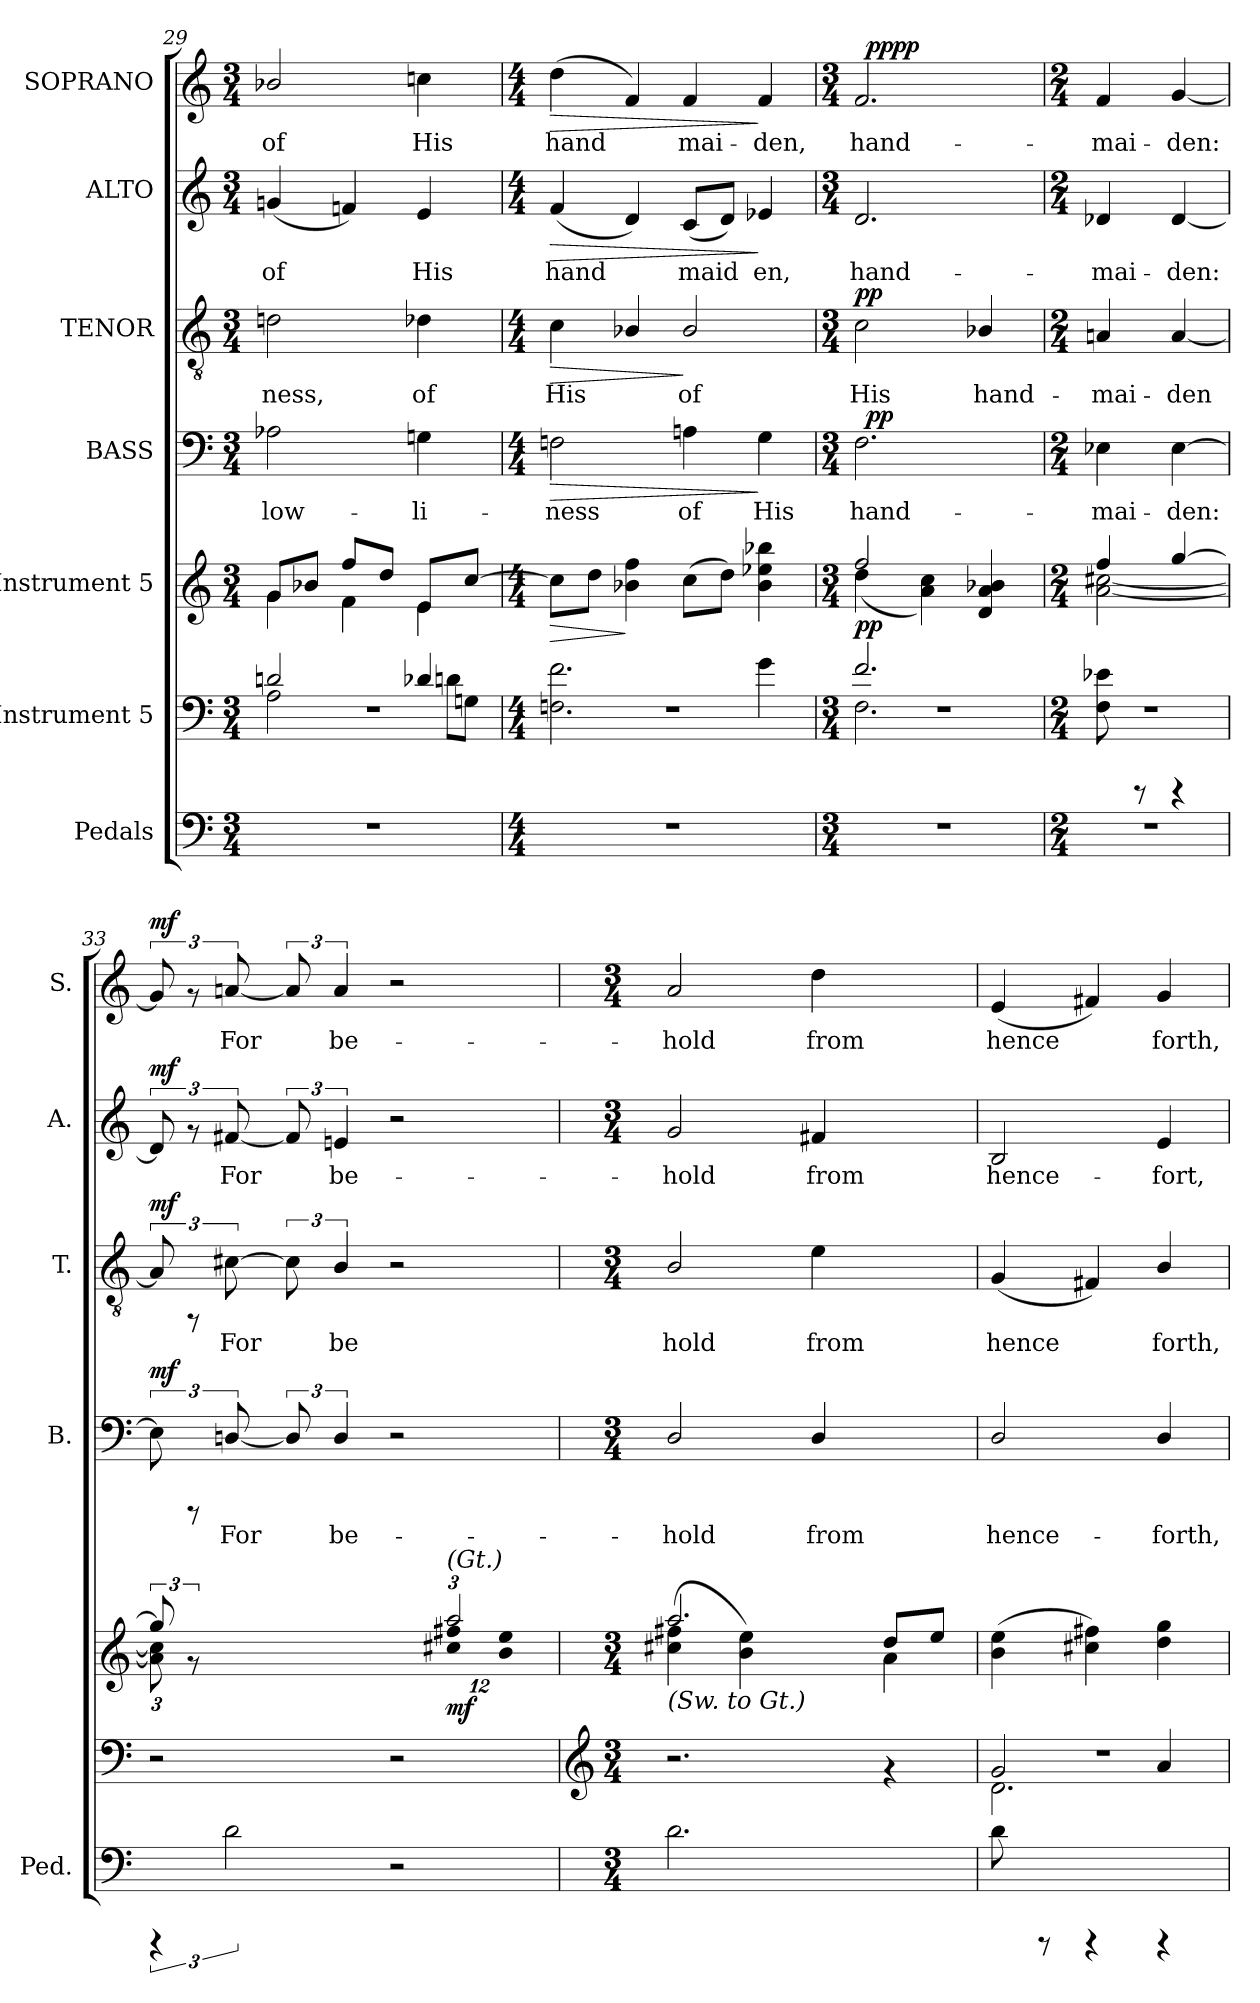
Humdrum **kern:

**kern	**kern	**dynam	**kern	**dynam	**kern	**text	**dynam	**kern	**text	**dynam	**kern	**text	**dynam	**kern	**text	**dynam
*part7	*part6	*part6	*part5	*part5	*part4	*part4	*part4	*part3	*part3	*part3	*part2	*part2	*part2	*part1	*part1	*part1
*staff7	*staff6	*staff6	*staff5	*staff5	*staff4	*staff4	*staff4	*staff3	*staff3	*staff3	*staff2	*staff2	*staff2	*staff1	*staff1	*staff1
*I"Pedals	*I"Instrument 5	*	*I"Instrument 5	*	*I"BASS	*	*	*I"TENOR	*	*	*I"ALTO	*	*	*I"SOPRANO	*	*
*I'Ped.	*	*	*	*	*I'B.	*	*	*I'T.	*	*	*I'A.	*	*	*I'S.	*	*
*clefF4	*clefF4	*	*clefG2	*	*clefF4	*	*	*clefGv2	*	*	*clefG2	*	*	*clefG2	*	*
*k[]	*k[]	*	*k[]	*	*k[]	*	*	*k[]	*	*	*k[]	*	*	*k[]	*	*
*C:	*C:	*	*C:	*	*C:	*	*	*C:	*	*	*C:	*	*	*C:	*	*
*M3/4	*M3/4	*	*M3/4	*	*M3/4	*	*	*M3/4	*	*	*M3/4	*	*	*M3/4	*	*
=29	=29	=29	=29	=29	=29	=29	=29	=29	=29	=29	=29	=29	=29	=29	=29	=29
*	*^	*	*^	*	*	*	*	*	*	*	*	*	*	*	*	*
*	*	*^	*	*	*	*	*	*	*	*	*	*	*	*	*	*	*	*
!	!	!	!	!	!	!	!	!	!LO:LY:b:cj	!	!	!LO:LY:b:cj	!	!	!LO:LY:b:cj	!	!	!LO:LY:b:cj	!
2.r	2.r	2dn/	2A\	.	8g/L	4g\	.	2A-X\	low-	.	2dn\	-ness,	.	(<4gn/	of	.	2b-X/	of	.
.	.	.	.	.	8b-X/J	.	.	.	.	.	.	.	.	.	.	.	.	.	.
!	!	!	!	!	!	!	!	!	!	!	!	!	!	!	!LO:LY:b:cj	!	!	!	!
.	.	.	.	.	8ff/L	4f\	.	.	.	.	.	.	.	4fn/)	.	.	.	.	.
.	.	.	.	.	8dd/J	.	.	.	.	.	.	.	.	.	.	.	.	.	.
!	!	!	!	!	!	!	!	!	!LO:LY:b:cj	!	!	!LO:LY:b:cj	!	!	!LO:LY:b:cj	!	!	!LO:LY:b:cj	!
.	.	4d-X/	8d\L	.	8e/L	4e\	.	4Gn\	-li-	.	4d-X\	of	.	4e/	His	.	4ccn\	His	.
.	.	.	8Gn\J	.	[>8cc/J	.	.	.	.	.	.	.	.	.	.	.	.	.	.
*	*v	*v	*v	*	*	*	*	*	*	*	*	*	*	*	*	*	*	*	*
*	*	*	*v	*v	*	*	*	*	*	*	*	*	*	*	*	*	*
=30	=30	=30	=30	=30	=30	=30	=30	=30	=30	=30	=30	=30	=30	=30	=30	=30
*M4/4	*M4/4	*	*M4/4	*	*M4/4	*	*	*M4/4	*	*	*M4/4	*	*	*M4/4	*	*
*	*^	*	*	*	*	*	*	*	*	*	*	*	*	*	*	*
*	*	*^	*	*	*	*	*	*	*	*	*	*	*	*	*	*	*
!	!	!	!	!	!	!LO:HP:b	!	!LO:LY:b:cj	!LO:HP:b	!	!LO:LY:b:cj	!LO:HP:b	!	!LO:LY:b:cj	!LO:HP:b	!	!LO:LY:b:cj	!LO:HP:b
*	*	*v	*v	*	*	*	*	*	*	*	*	*	*	*	*	*	*	*
1r	1r	2.f\ 2.Fn\	.	8cc\L]	>	2Fn\	-ness	>	4c\	His	>	(<4f/	hand	>	(>4dd\	hand	>
.	.	.	.	8dd\J	.	.	.	.	.	.	.	.	.	.	.	.	.
!	!	!	!	!	!	!	!	!	!	!LO:LY:b:cj	!	!	!LO:LY:b:cj	!	!	!LO:LY:b:cj	!
.	.	.	.	4b-X\ 4ff\	]	.	.	.	4B-X/	.	.	4d/)	.	.	4f/)	.	.
!	!	!	!	!	!	!	!LO:LY:b:cj	!	!	!LO:LY:b:cj	!	!	!LO:LY:b:cj	!	!	!LO:LY:b:cj	!
.	.	.	.	(>8cc\L	.	4An\	of	.	2B-/	of	]	(>8c/L	maid-	.	4f/	mai-	.
!	!	!	!	!	!	!	!	!	!	!	!	!	!LO:LY:b:cj	!	!	!	!
.	.	.	.	8dd\J)	.	.	.	.	.	.	.	8d/J)	--	.	.	.	.
!	!	!	!	!	!	!	!LO:LY:b:cj	!	!	!	!	!	!LO:LY:b:cj	!	!	!LO:LY:b:cj	!
.	.	4g\	.	4bb-X\ 4ee-X\ 4b-\	.	4G\	His	]	.	.	.	4e-X/	-en,	]	4f/	-den,	]
*	*v	*v	*	*	*	*	*	*	*	*	*	*	*	*	*	*	*
=31	=31	=31	=31	=31	=31	=31	=31	=31	=31	=31	=31	=31	=31	=31	=31	=31
*M3/4	*M3/4	*	*M3/4	*	*M3/4	*	*	*M3/4	*	*	*M3/4	*	*	*M3/4	*	*
*	*^	*	*^	*	*	*	*	*	*	*	*	*	*	*	*	*
*	*	*^	*	*	*	*	*	*	*	*	*	*	*	*	*	*	*	*
!	!	!	!	!LO:DY:a	!	!	!	!	!LO:LY:b:cj	!	!	!LO:LY:b:cj	!LO:DY:a	!	!LO:LY:b:cj	!	!	!LO:LY:b:cj	!
*	*	*	*	*	*	*	*	*^	*	*	*	*	*	*	*	*	*^	*	*
2.r	2.r	2.f/	2.F\	pp	2ff/	(<4dd\	.	2.F\	64ryy	hand-	.	2c\	His	pp	2.d/	hand-	.	2.f/	64ryy	hand-	.
!	!	!	!	!	!	!	!	!	!	!	!LO:DY:a	!	!	!	!	!	!	!	!	!	!LO:DY:a
!	!	!	!	!	!	!	!	!	!	!	!	!	!	!	!	!	!	!	!	!	!LO:DY:n=1:b
.	.	.	.	.	.	.	.	.	2ryy	.	pp	.	.	.	.	.	.	.	2ryy	.	pp pp
.	.	.	.	.	.	4a\ 4cc\)	.	.	.	.	.	.	.	.	.	.	.	.	.	.	.
!	!	!	!	!	!	!	!	!	!	!	!	!	!LO:LY:b:cj	!	!	!	!	!	!	!	!
.	.	.	.	.	4a/ 4d/ 4b-X/	4ryy	.	.	.	.	.	4B-X/	hand-	.	.	.	.	.	.	.	.
.	.	.	.	.	.	.	.	.	8...ryy	.	.	.	.	.	.	.	.	.	8...ryy	.	.
*	*v	*v	*v	*	*	*	*	*v	*v	*	*	*	*	*	*	*	*	*v	*v	*	*
=32	=32	=32	=32	=32	=32	=32	=32	=32	=32	=32	=32	=32	=32	=32	=32	=32	=32
*M2/4	*M2/4	*	*M2/4	*	*	*M2/4	*	*	*M2/4	*	*	*M2/4	*	*	*M2/4	*	*
*	*^	*	*	*	*	*^	*	*	*	*	*	*	*	*	*^	*	*
*	*	*^	*	*	*	*	*	*	*	*	*	*	*	*	*	*	*	*	*	*
!	!	!	!	!	!	!	!	!	!	!LO:LY:b:cj	!	!	!LO:LY:b:cj	!	!	!LO:LY:b:cj	!	!	!	!LO:LY:b:cj	!
*	*	*v	*v	*	*	*	*	*v	*v	*	*	*	*	*	*	*	*	*v	*v	*	*
2r	2r	8e-X\ 8F\	.	4ff/	[<2a\ [<2cc#X\	.	4E-X\	-mai-	.	4An/	-mai-	.	4d-X/	-mai-	.	4f/	-mai-	.
.	.	8rCCC	.	.	.	.	.	.	.	.	.	.	.	.	.	.	.	.
!	!	!	!	!	!	!	!	!LO:LY:b:cj	!	!	!LO:LY:b:cj	!	!	!LO:LY:b:cj	!	!	!LO:LY:b:cj	!
.	.	4rCCC	.	[>4gg/	.	.	[>4E-\	-den:	.	[<4A/	-den	.	[<4d-/	-den:	.	[<4g/	-den:	.
=33	=33	=33	=33	=33	=33	=33	=33	=33	=33	=33	=33	=33	=33	=33	=33	=33	=33	=33
!	!	!	!	!	!	!	!	!LO:LY:b:cj	!LO:DY:a	!	!LO:LY:b:cj	!LO:DY:a	!	!LO:LY:b:cj	!LO:DY:b	!	!LO:LY:b:cj	!LO:DY:b
*	*v	*v	*	*	*	*	*	*	*	*	*	*	*	*	*	*	*	*
6rCCC	2r	.	12gg/L]	12a\] 12cc#\]	.	12E-\L]	.	mf	12A/L]	.	mf	12d-/L]	.	mf	12g/L]	.	mf
.	.	.	12rf	12%7ryy	.	12rCCC	.	.	12rFF	.	.	12rf	.	.	12rf	.	.
!	!	!	!	!	!	!	!LO:LY:b:cj	!	!	!LO:LY:b:cj	!	!	!LO:LY:b:cj	!	!	!LO:LY:b:cj	!
3d\	.	.	2ryy	.	.	[12Dn/L	For	.	[12c#X\L	For	.	[12f#X/	For	.	[12an/	For	.
.	.	.	.	.	.	12D/L]	.	.	12c#\L]	.	.	12f#/]	.	.	12a/]	.	.
!	!	!	!	!	!	!	!LO:LY:b:cj	!	!	!LO:LY:b:cj	!	!	!LO:LY:b:cj	!	!	!LO:LY:b:cj	!
.	.	.	.	.	.	6D/	be-	.	6B/	be	.	6en/	be-	.	6a/	be-	.
2r	2r	.	.	.	.	2r	.	.	2r	.	.	2r	.	.	2r	.	.
*	*	*	*Xbrackettup	*	*	*	*	*	*	*	*	*	*	*	*	*	*
!	!	!	!LO:TX:a:i:t=(Gt.)	!	!	!	!	!	!	!	!	!	!	!	!	!	!
!	!	!	!	!	!LO:DY:b	!	!	!	!	!	!	!	!	!	!	!	!
.	.	.	3aa/	6cc#X\ 6ff#X\	mf	.	.	.	.	.	.	.	.	.	.	.	.
.	.	.	.	6ee\ 6b\	.	.	.	.	.	.	.	.	.	.	.	.	.
!!LO:PB:g=z
=34	=34	=34	=34	=34	=34	=34	=34	=34	=34	=34	=34	=34	=34	=34	=34	=34	=34
*	*clefG2	*	*	*	*	*	*	*	*	*	*	*	*	*	*	*	*
*M3/4	*M3/4	*	*M3/4	*	*	*M3/4	*	*	*M3/4	*	*	*M3/4	*	*	*M3/4	*	*
!	!	!	!LO:TX:b:i:t=(Sw. to Gt.)	!	!	!	!	!	!	!	!	!	!	!	!	!	!
!	!	!	!	!	!	!	!LO:LY:b:cj	!	!	!LO:LY:b:cj	!	!	!LO:LY:b:cj	!	!	!LO:LY:b:cj	!
2.d\	2.r	.	(<4cc#X\ 4ff#X\	2.aa/	.	2D/	-hold	.	2B/	hold	.	2g/	-hold	.	2a/	-hold	.
.	.	.	4b\ 4ee\)	.	.	.	.	.	.	.	.	.	.	.	.	.	.
!	!	!	!	!	!	!	!LO:LY:b:cj	!	!	!LO:LY:b:cj	!	!	!LO:LY:b:cj	!	!	!LO:LY:b:cj	!
.	.	.	4ryy	.	.	4D/	from	.	4e\	from	.	4f#X/	from	.	4dd\	from	.
4ryy	4rf	.	8dd/L	4a\	.	4ryy	.	.	4ryy	.	.	4ryy	.	.	4ryy	.	.
.	.	.	8ee/J	.	.	.	.	.	.	.	.	.	.	.	.	.	.
*	*	*	*v	*v	*	*	*	*	*	*	*	*	*	*	*	*	*
=35	=35	=35	=35	=35	=35	=35	=35	=35	=35	=35	=35	=35	=35	=35	=35	=35
*	*^	*	*	*	*	*	*	*	*	*	*	*	*	*	*	*
*	*	*^	*	*	*	*	*	*	*	*	*	*	*	*	*	*	*
!	!	!	!	!	!	!	!	!LO:LY:b:cj	!	!	!LO:LY:b:cj	!	!	!LO:LY:b:cj	!	!	!LO:LY:b:cj	!
8d\	2.r	2g/	2.d\	.	(>4b\ 4ee\	.	2D/	hence-	.	(<4G/	hence-	.	2B/	hence-	.	(<4e/	hence	.
8rCCC	.	.	.	.	.	.	.	.	.	.	.	.	.	.	.	.	.	.
!	!	!	!	!	!	!	!	!	!	!	!LO:LY:b:cj	!	!	!	!	!	!LO:LY:b:cj	!
4rCCC	.	.	.	.	4cc#X\ 4ff#X\)	.	.	.	.	4F#X/)	--	.	.	.	.	4f#X/)	.	.
!	!	!	!	!	!	!	!	!LO:LY:b:cj	!	!	!LO:LY:b:cj	!	!	!LO:LY:b:cj	!	!	!LO:LY:b:cj	!
4rCCC	.	4a/	.	.	4dd\ 4gg\	.	4D/	-forth,	.	4B/	-forth,	.	4e/	-fort,	.	4g/	forth,	.
*	*v	*v	*v	*	*	*	*	*	*	*	*	*	*	*	*	*	*	*
=	=	=	=	=	=	=	=	=	=	=	=	=	=	=	=	=
*-	*-	*-	*-	*-	*-	*-	*-	*-	*-	*-	*-	*-	*-	*-	*-	*-
